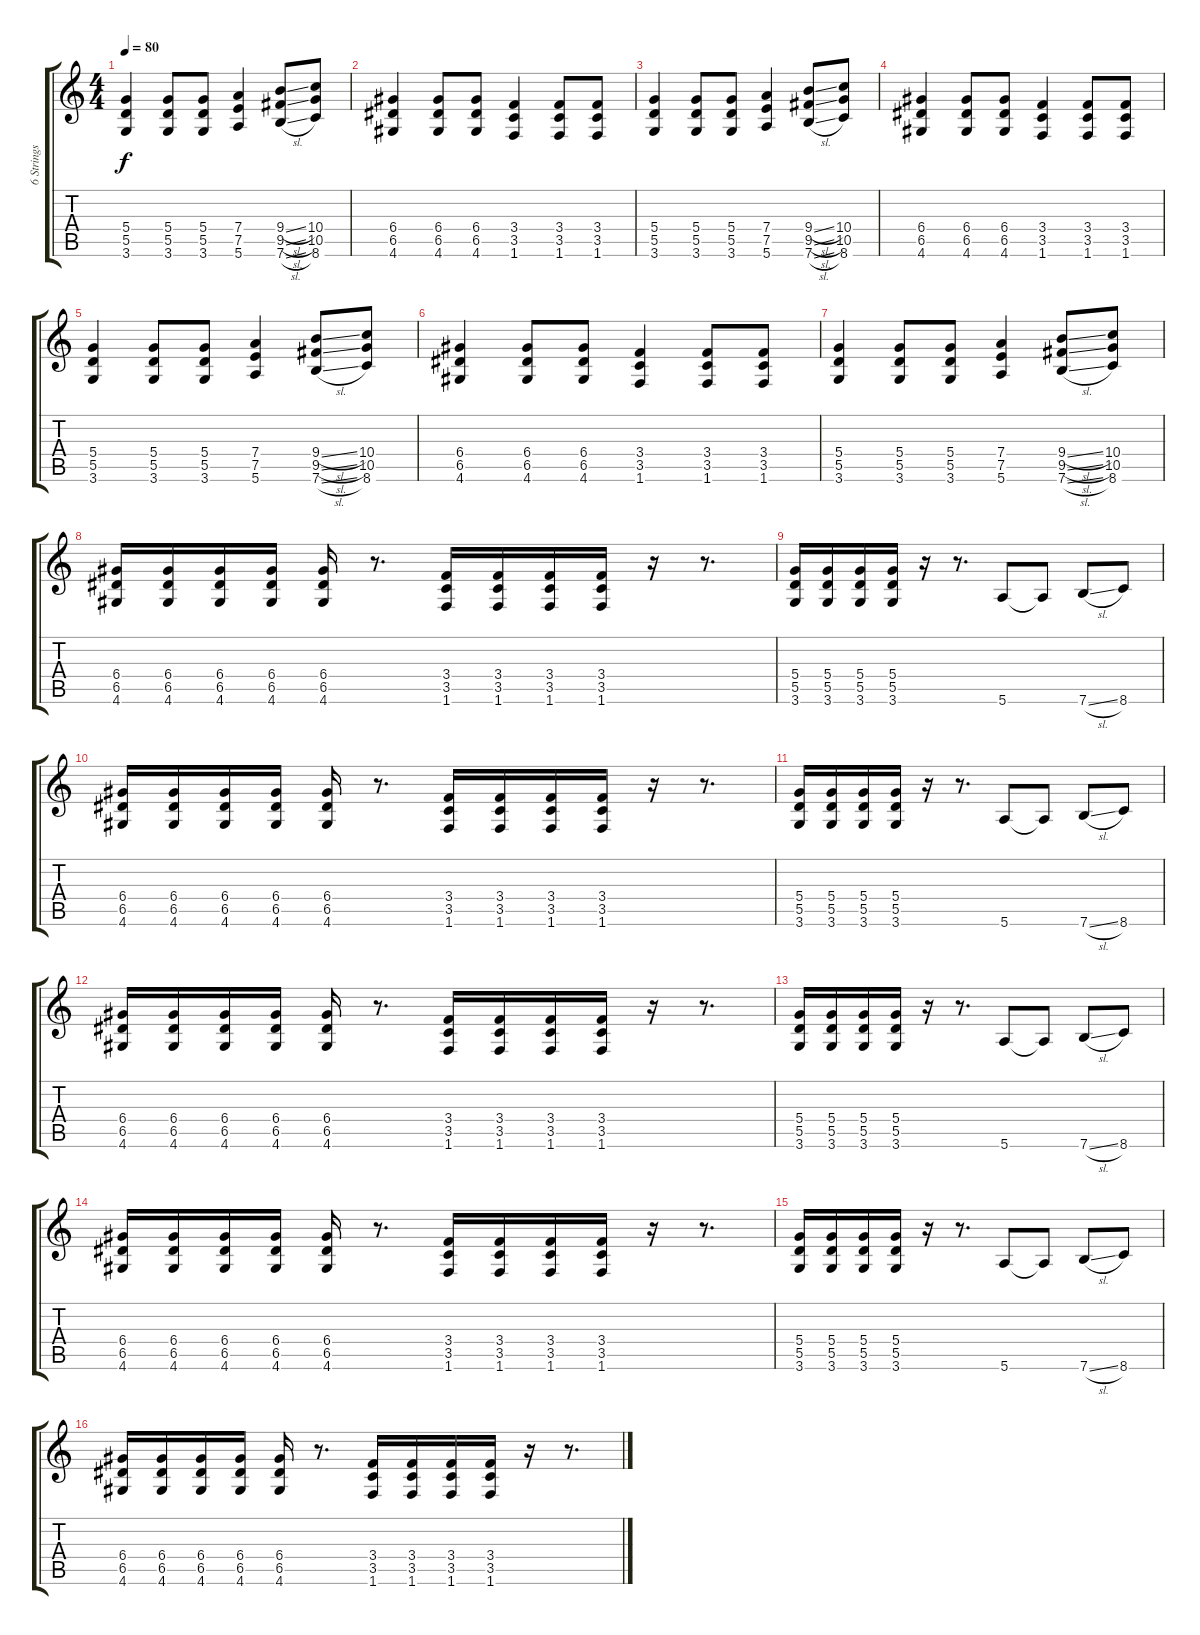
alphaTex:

\track ("6 Strings ElectricGuitar Standard Tuning" "6 Strings ") {instrument distortionguitar}
\staff {score tabs}
\tuning (E4 B3 G3 D3 A2 E2) {hide}
\ts (4 4)
\tempo 80
\clef g2
\ks c
(5.4 5.5 3.6).4{dy f} (5.4 5.5 3.6).8 (5.4 5.5 3.6).8 (7.4 7.5 5.6).4 (9.4{sl} 9.5{sl} 7.6{sl}).8 (10.4 10.5 8.6).8 |
(6.4 6.5 4.6).4 (6.4 6.5 4.6).8 (6.4 6.5 4.6).8 (3.4 3.5 1.6).4 (3.4 3.5 1.6).8 (3.4 3.5 1.6).8 |
(5.4 5.5 3.6).4 (5.4 5.5 3.6).8 (5.4 5.5 3.6).8 (7.4 7.5 5.6).4 (9.4{sl} 9.5{sl} 7.6{sl}).8 (10.4 10.5 8.6).8 |
(6.4 6.5 4.6).4 (6.4 6.5 4.6).8 (6.4 6.5 4.6).8 (3.4 3.5 1.6).4 (3.4 3.5 1.6).8 (3.4 3.5 1.6).8 |
(5.4 5.5 3.6).4 (5.4 5.5 3.6).8 (5.4 5.5 3.6).8 (7.4 7.5 5.6).4 (9.4{sl} 9.5{sl} 7.6{sl}).8 (10.4 10.5 8.6).8 |
(6.4 6.5 4.6).4 (6.4 6.5 4.6).8 (6.4 6.5 4.6).8 (3.4 3.5 1.6).4 (3.4 3.5 1.6).8 (3.4 3.5 1.6).8 |
(5.4 5.5 3.6).4 (5.4 5.5 3.6).8 (5.4 5.5 3.6).8 (7.4 7.5 5.6).4 (9.4{sl} 9.5{sl} 7.6{sl}).8 (10.4 10.5 8.6).8 |
(6.4 6.5 4.6).16 (6.4 6.5 4.6).16 (6.4 6.5 4.6).16 (6.4 6.5 4.6).16 (6.4 6.5 4.6).16 r.8{d} (3.4 3.5 1.6).16 (3.4 3.5 1.6).16 (3.4 3.5 1.6).16 (3.4 3.5 1.6).16 r.16 r.8{d} |
(5.4 5.5 3.6).16 (5.4 5.5 3.6).16 (5.4 5.5 3.6).16 (5.4 5.5 3.6).16 r.16 r.8{d} 5.6.8 5.6{t}.8 7.6{sl}.8 8.6.8 |
(6.4 6.5 4.6).16 (6.4 6.5 4.6).16 (6.4 6.5 4.6).16 (6.4 6.5 4.6).16 (6.4 6.5 4.6).16 r.8{d} (3.4 3.5 1.6).16 (3.4 3.5 1.6).16 (3.4 3.5 1.6).16 (3.4 3.5 1.6).16 r.16 r.8{d} |
(5.4 5.5 3.6).16 (5.4 5.5 3.6).16 (5.4 5.5 3.6).16 (5.4 5.5 3.6).16 r.16 r.8{d} 5.6.8 5.6{t}.8 7.6{sl}.8 8.6.8 |
(6.4 6.5 4.6).16 (6.4 6.5 4.6).16 (6.4 6.5 4.6).16 (6.4 6.5 4.6).16 (6.4 6.5 4.6).16 r.8{d} (3.4 3.5 1.6).16 (3.4 3.5 1.6).16 (3.4 3.5 1.6).16 (3.4 3.5 1.6).16 r.16 r.8{d} |
(5.4 5.5 3.6).16 (5.4 5.5 3.6).16 (5.4 5.5 3.6).16 (5.4 5.5 3.6).16 r.16 r.8{d} 5.6.8 5.6{t}.8 7.6{sl}.8 8.6.8 |
(6.4 6.5 4.6).16 (6.4 6.5 4.6).16 (6.4 6.5 4.6).16 (6.4 6.5 4.6).16 (6.4 6.5 4.6).16 r.8{d} (3.4 3.5 1.6).16 (3.4 3.5 1.6).16 (3.4 3.5 1.6).16 (3.4 3.5 1.6).16 r.16 r.8{d} |
(5.4 5.5 3.6).16 (5.4 5.5 3.6).16 (5.4 5.5 3.6).16 (5.4 5.5 3.6).16 r.16 r.8{d} 5.6.8 5.6{t}.8 7.6{sl}.8 8.6.8 |
(6.4 6.5 4.6).16 (6.4 6.5 4.6).16 (6.4 6.5 4.6).16 (6.4 6.5 4.6).16 (6.4 6.5 4.6).16 r.8{d} (3.4 3.5 1.6).16 (3.4 3.5 1.6).16 (3.4 3.5 1.6).16 (3.4 3.5 1.6).16 r.16 r.8{d}
